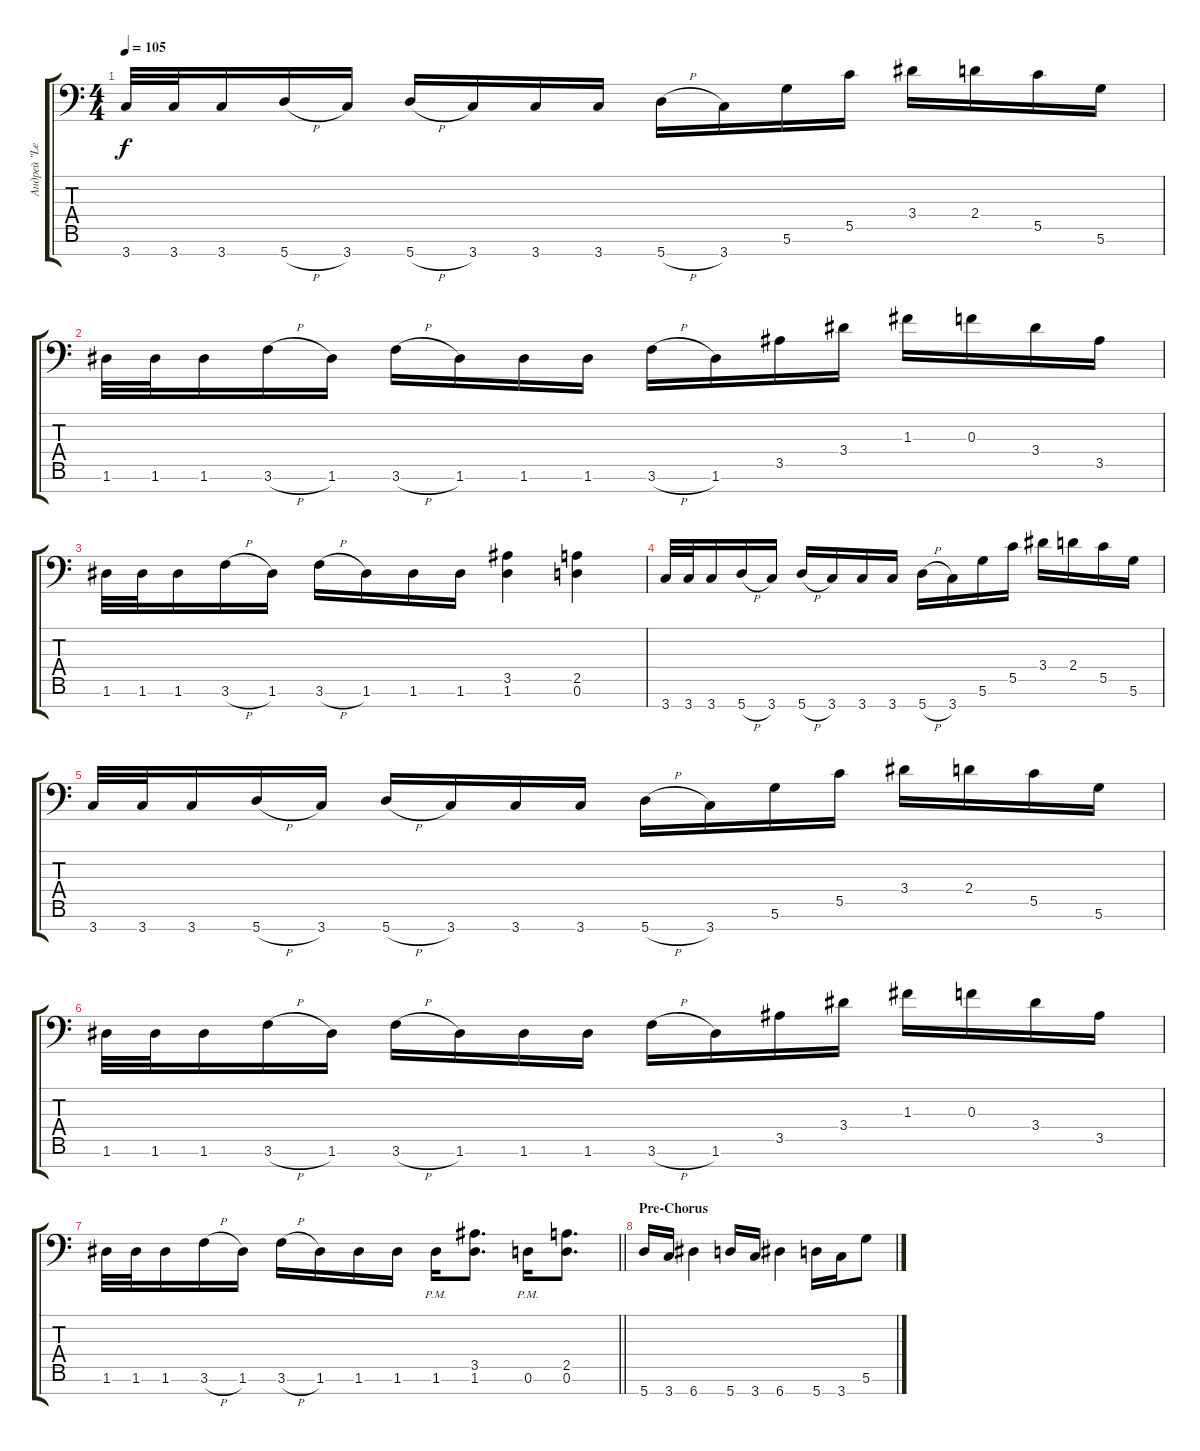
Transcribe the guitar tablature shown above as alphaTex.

\track ("Андрей \"Leo\" Леонтьев" "Андрей \"Le") {instrument overdrivenguitar}
\staff {score tabs}
\tuning (D4 A3 F3 C3 G2 D2 A1) {hide}
\ts (4 4)
\tempo 105
\clef f4
\ks c
3.7.32{dy f} 3.7.32 3.7.16 5.7{h}.16 3.7.16 5.7{h}.16 3.7.16 3.7.16 3.7.16 5.7{h}.16 3.7.16 5.6.16 5.5.16 3.4.16 2.4.16 5.5.16 5.6.16 |
1.6.32 1.6.32 1.6.16 3.6{h}.16 1.6.16 3.6{h}.16 1.6.16 1.6.16 1.6.16 3.6{h}.16 1.6.16 3.5.16 3.4.16 1.3.16 0.3.16 3.4.16 3.5.16 |
1.6.32 1.6.32 1.6.16 3.6{h}.16 1.6.16 3.6{h}.16 1.6.16 1.6.16 1.6.16 (3.5 1.6).4 (2.5 0.6).4 |
3.7.32 3.7.32 3.7.16 5.7{h}.16 3.7.16 5.7{h}.16 3.7.16 3.7.16 3.7.16 5.7{h}.16 3.7.16 5.6.16 5.5.16 3.4.16 2.4.16 5.5.16 5.6.16 |
3.7.32 3.7.32 3.7.16 5.7{h}.16 3.7.16 5.7{h}.16 3.7.16 3.7.16 3.7.16 5.7{h}.16 3.7.16 5.6.16 5.5.16 3.4.16 2.4.16 5.5.16 5.6.16 |
1.6.32 1.6.32 1.6.16 3.6{h}.16 1.6.16 3.6{h}.16 1.6.16 1.6.16 1.6.16 3.6{h}.16 1.6.16 3.5.16 3.4.16 1.3.16 0.3.16 3.4.16 3.5.16 |
\barLineRight lightlight
1.6.32 1.6.32 1.6.16 3.6{h}.16 1.6.16 3.6{h}.16 1.6.16 1.6.16 1.6.16 1.6{pm}.16 (3.5 1.6).8{d} 0.6{pm}.16 (2.5 0.6).8{d} |
\section ("" "Pre-Chorus")
5.7.16 3.7.16 6.7.4 5.7.16 3.7.16 6.7.4 5.7.16 3.7.16 5.6.8
